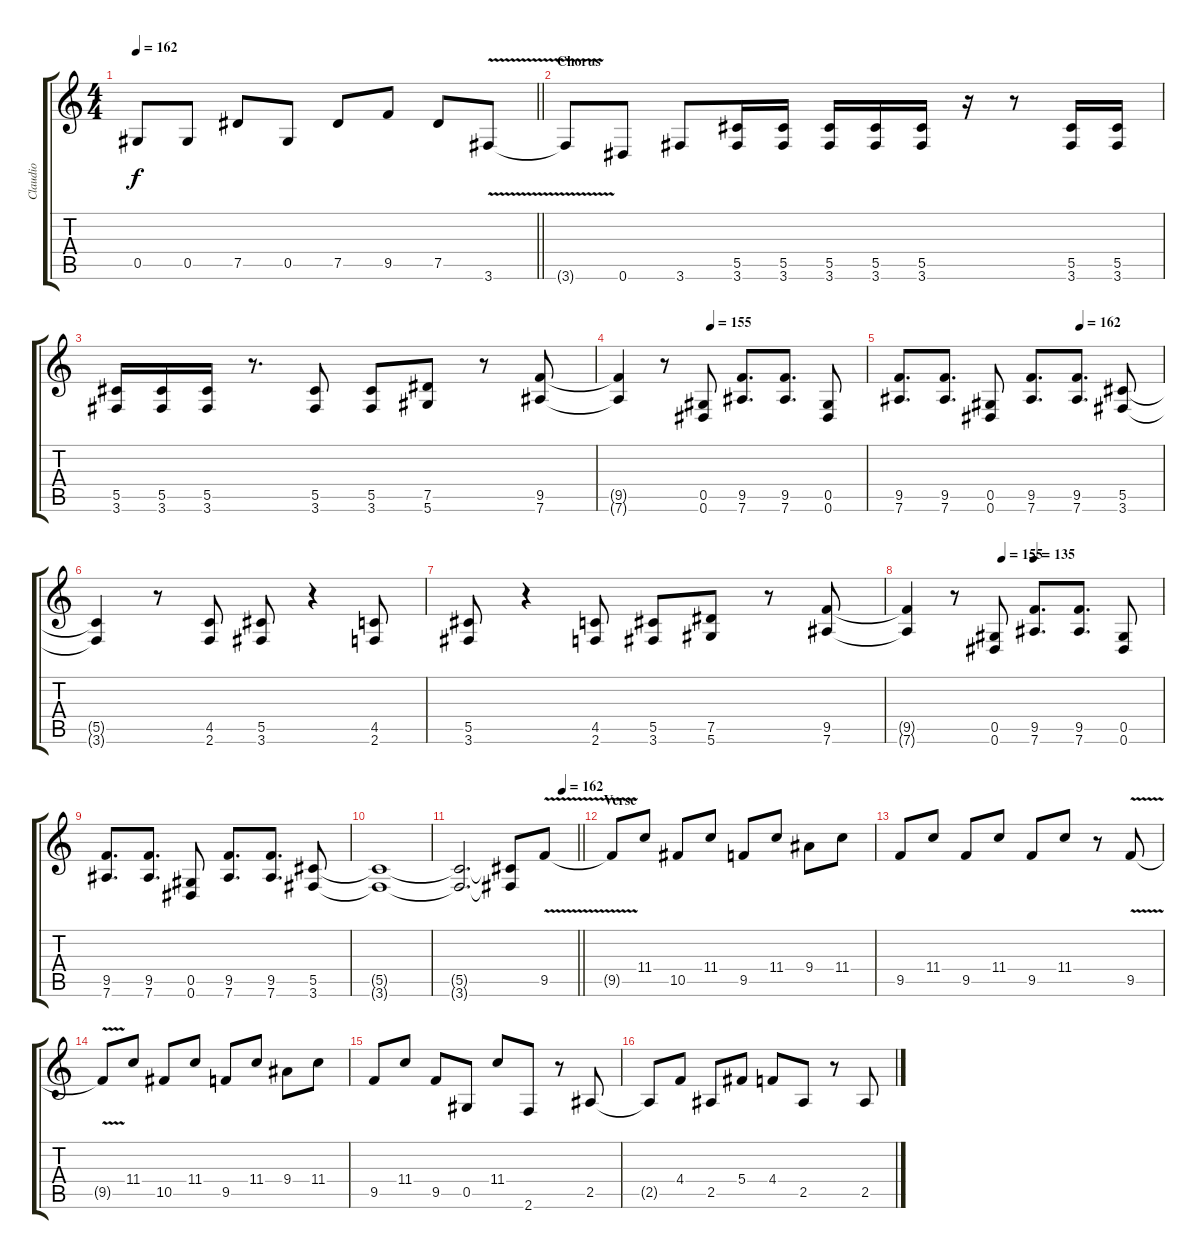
\track ("Claudio" "Claudio") {instrument overdrivenguitar}
\staff {score tabs}
\tuning (Eb4 Bb3 Gb3 Db3 Ab2 Eb2) {hide}
\ts (4 4)
\tempo 162
\clef g2
\barLineRight lightlight
\ks c
0.5.8{dy f} 0.5.8 7.5.8 0.5.8 7.5.8 9.5.8 7.5.8 3.6{v}.8 |
\section ("" "Chorus")
3.6{t}.8 0.6.8 3.6.8 (5.5 3.6).16 (5.5 3.6).16 (5.5 3.6).16 (5.5 3.6).16 (5.5 3.6).16 r.16 r.8 (5.5 3.6).16 (5.5 3.6).16 |
(5.5 3.6).16 (5.5 3.6).16 (5.5 3.6).16 r.8{d} (5.5 3.6).8 (5.5 3.6).8 (7.5 5.6).8 r.8 (9.5 7.6).8 |
\tempo (155 0.375)
(9.5{t} 7.6{t}).4 r.8 (0.5 0.6).8 (9.5 7.6).8{d} (9.5 7.6).8{d} (0.5 0.6).8 |
\tempo (162 0.6875)
(9.5 7.6).8{d} (9.5 7.6).8{d} (0.5 0.6).8 (9.5 7.6).8{d} (9.5 7.6).8{d} (5.5 3.6).8 |
(5.5{t} 3.6{t}).4 r.8 (4.5 2.6).8 (5.5 3.6).8 r.4 (4.5 2.6).8 |
(5.5 3.6).8 r.4 (4.5 2.6).8 (5.5 3.6).8 (7.5 5.6).8 r.8 (9.5 7.6).8 |
\tempo (155 0.375)
\tempo (135 0.5)
(9.5{t} 7.6{t}).4 r.8 (0.5 0.6).8 (9.5 7.6).8{d} (9.5 7.6).8{d} (0.5 0.6).8 |
(9.5 7.6).8{d} (9.5 7.6).8{d} (0.5 0.6).8 (9.5 7.6).8{d} (9.5 7.6).8{d} (5.5 3.6).8 |
(5.5{t} 3.6{t}).1 |
\tempo (162 0.875)
\barLineRight lightlight
(5.5{t} 3.6{t}).2{d} (5.5{t} 3.6{t}).8 9.5{v}.8{instrument electricguitarmuted} |
\section ("" "Verse")
9.5{t}.8 11.4.8 10.5.8 11.4.8 9.5.8 11.4.8 9.4.8 11.4.8 |
9.5.8 11.4.8 9.5.8 11.4.8 9.5.8 11.4.8 r.8 9.5{v}.8 |
9.5{t}.8 11.4.8 10.5.8 11.4.8 9.5.8 11.4.8 9.4.8 11.4.8 |
9.5.8 11.4.8 9.5.8 0.5.8 11.4.8 2.6.8 r.8 2.5.8 |
2.5{t}.8 4.4.8 2.5.8 5.4.8 4.4.8 2.5.8 r.8 2.5.8
